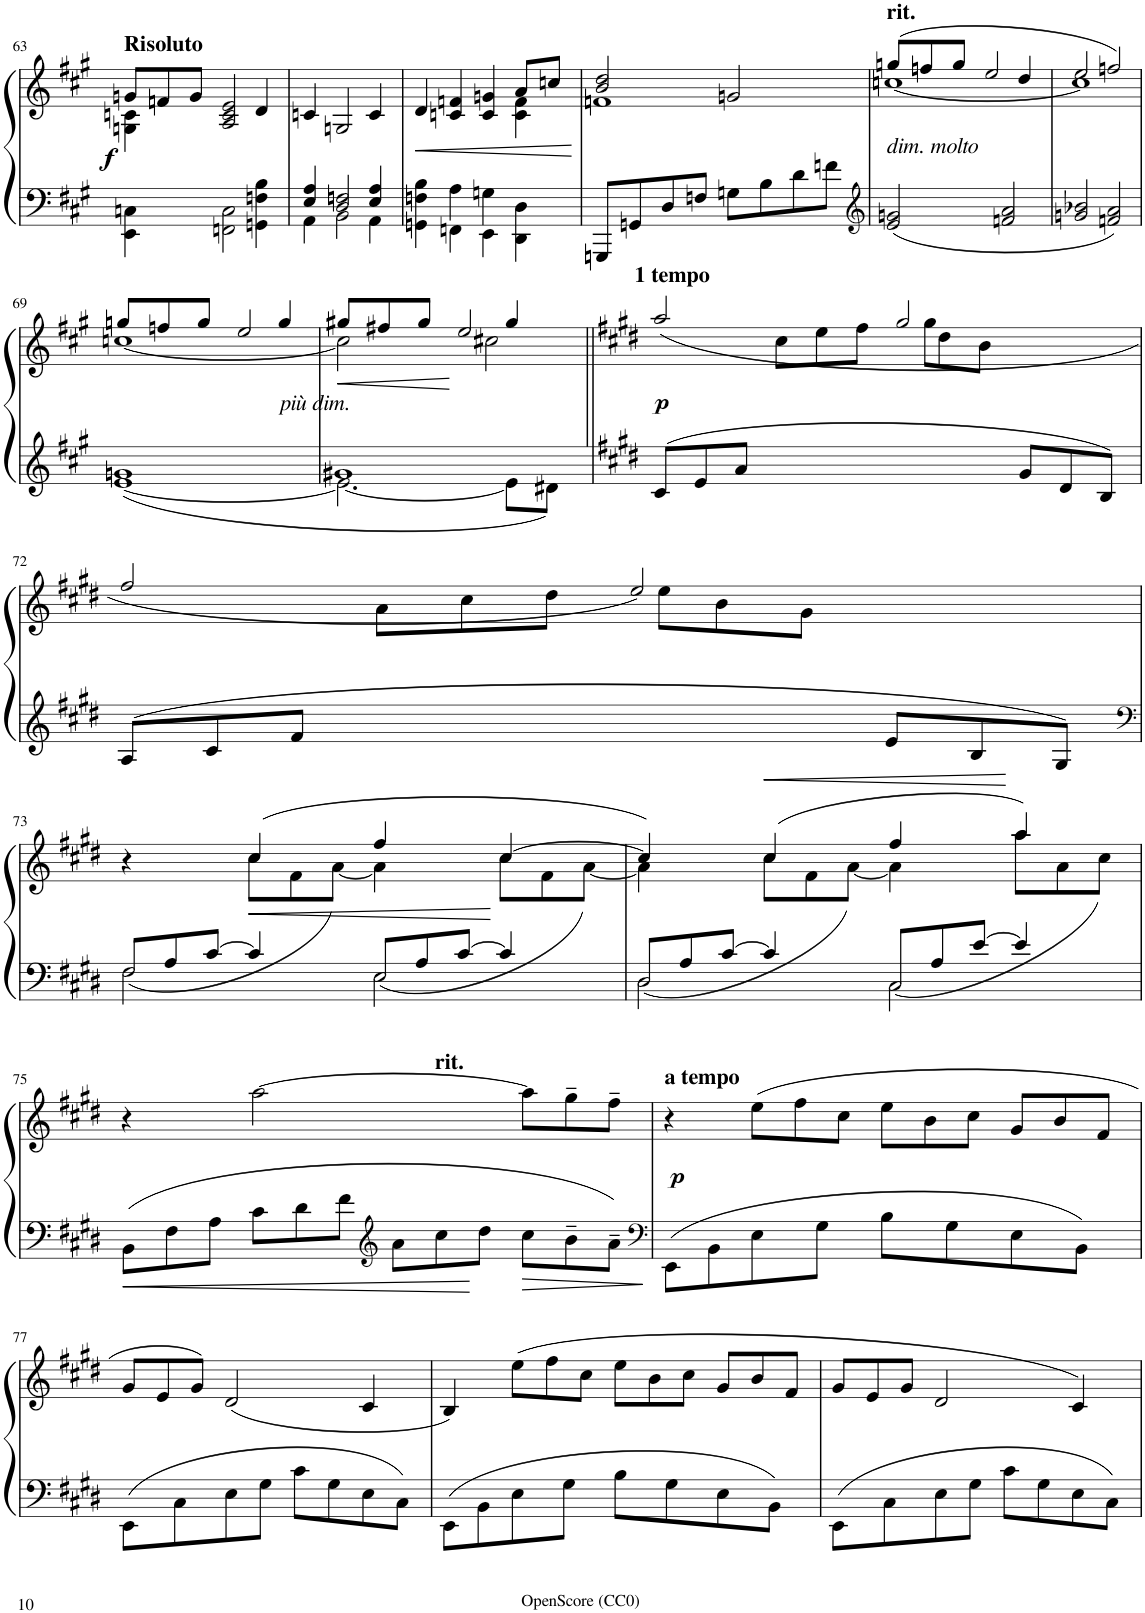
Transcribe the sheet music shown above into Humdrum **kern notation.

**kern	**kern	**dynam
*part1	*part1	*part1
*staff2	*staff1	*staff1/2
*I"Piano	*	*
*I'Pno.	*	*
!!LO:PB:g=z
*clefF4	*clefG2	*
*k[f#c#g#]	*k[f#c#g#]	*
*M4/4	*M4/4	*
*met(c)	*met(c)	*
=63	=63	=63
*^	*	*
*	*	*Xtuplet	*
*	*	*^	*
!	!	!LO:TX:a:B:t=Risoluto	!	!
!	!	!	!	!LO:DY:b
2.ryy	4EE\ 4Cn\	12gn/L	4Gn\ 4cn\	f
.	.	12fn/	.	.
.	.	12g/J	.	.
.	2FFn\ 2C\	2A/ 2c/ 2e/	4ryy	.
.	.	.	4ryy	.
4Fn\ 4B\	4GGn\	4d/	4ryy	.
*	*	*v	*v	*
=64	=64	=64	=64
4E/ 4A/	4AA\	4cn/	.
2D/ 2Fn/	2BB\	2Gn/	.
4E/ 4A/	4AA\	4c/	.
=65	=65	=65	=65
!	!	!	!LO:HP:b
*	*	*^	*
4Fn\ 4B\	4GGn\	4d/	2.ryy	<
4A\	4FFn\	4cn/ 4fn/	.	.
4Gn\	4EE\	4c/ 4gn/	.	.
4ryy	4DD\ 4D\	8a/L	4c\ 4f\	.
.	.	8ccn/J	.	.
*v	*v	*	*	*
=66	=66	=66	=66
8GGGn/L	2b/ 2dd/	1fn	.
8GGn/	.	.	.
8D/	.	.	.
8Fn/J	.	.	.
8Gn\L	2gn/	.	.
8B\	.	.	.
8d\	.	.	.
8fn\J	.	.	.
=67	=67	=67	=67
*clefG2	*	*	*
!	!LO:TX:a:B:t=rit.	!	!
!	!LO:TX:b:i:t=dim. molto	!	!
2e/ 2gn/	(12ggn/L	[1ccn	.
.	12ffn/	.	.
.	12gg/J	.	.
.	2ee/	.	.
2fn/ 2a/	.	.	.
.	4dd/	.	.
=68	=68	=68	=68
2gn/ 2b-X/	2ee/	1cc]	.
2fn/ 2a/	2ffn/)	.	.
!!LO:LB:g=z	!!
=69	=69	=69	=69
*^	*	*	*
1gn	[1e	12ggn/L	[1ccn	.
.	.	12ffn/	.	.
.	.	12gg/J	.	.
.	.	2ee/	.	.
!	!	!LO:TX:b:i:t=più dim.	!	!
.	.	4gg/	.	.
=70	=70	=70	=70	=70
!	!	!	!	!LO:HP:b
1g#X	2.e\_	12gg#X/L	2cc\]	<
.	.	12ff#X/	.	.
.	.	12gg#/J	.	.
.	.	2ee/	.	[
.	.	.	2cc#X\	.
.	8e\L]	4gg#/	.	.
.	8d#X\J	.	.	.
*v	*v	*	*	*
=71||	=71||	=71||	=71||
*k[f#c#g#d#]	*k[f#c#g#d#]	*	*
*Xtuplet	*	*	*
*^	*	*	*
!	!	!LO:TX:a:B:t=1 tempo	!	!
!	!	!	!	!LO:DY:b
*v	*v	*	*	*
12c#/L	(2aa/	4ryy	p
12e/	.	.	.
12a/J	.	.	.
2ryy	.	12cc#\L	.
.	.	12ee\	.
.	.	12ff#\J	.
.	2gg#/	12gg#\L	.
.	.	12dd#\	.
.	.	12b\J	.
12g#/L	.	4ryy	.
12d#/	.	.	.
12B/J	.	.	.
!!LO:LB:g=z	!!
=72	=72	=72	=72
12A/L	2ff#/	4ryy	.
12c#/	.	.	.
12f#/J	.	.	.
2ryy	.	12a\L	.
.	.	12cc#\	.
.	.	12dd#\J	.
.	2ee/)	12ee\L	.
.	.	12b\	.
.	.	12g#\J	.
12e/L	.	4ryy	.
12B/	.	.	.
12G#/J	.	.	.
!!LO:LB:g=z	!!
=73	=73	=73	=73
*clefF4	*	*	*
*^	*	*	*
(12F#/L	2F#\	4r	4ryy	.
12A/	.	.	.	.
[12c#/J	.	.	.	.
!	!	!	!	!LO:HP:b
4c#/]	.	(4cc#/	12cc#\L	<
.	.	.	12f#\	.
.	.	.	([12a\J	.
12E/L	2E\	4ff#/	4a\]	.
12A/	.	.	.	.
[12c#/J	.	.	.	.
4c#/]	.	[4cc#/	12cc#\L	[
.	.	.	12f#\	.
.	.	.	[12a\J	.
=74	=74	=74	=74	=74
12D#/L	2D#\	4cc#/])	4a\]	.
12A/	.	.	.	.
[12c#/J	.	.	.	.
!	!	!	!	!LO:HP:b
4c#/]	.	(4cc#/	12cc#\L	<
.	.	.	12f#\	.
.	.	.	([12a\J	.
12C#/L	2C#\	4ff#/	4a\]	.
12A/	.	.	.	.
[12e/J	.	.	.	.
4e/]	.	4aa/)	12aa\L	[
.	.	.	12a\	.
.	.	.	12cc#\J)	.
*v	*v	*	*	*
!!LO:LB:g=z	!!
=75	=75	=75	=75
12BB\L	4r	3..ryy	.
12F#\	.	.	.
12A\J	.	.	.
12c#\L	[2aa\	.	.
12d#\	.	.	.
12f#\J	.	.	.
*clefG2	*	*	*
12a\L	.	.	.
!	!	!LO:TX:a:B:t=rit.	!
12cc#\	.	3ryy	.
12dd#\J	.	.	[
12cc#\L	12aa\L]	.	.
12b~\	12gg#~\	.	.
12a~\J	12ff#~\J	12ryy	.
*	*v	*v	*
=76	=76	=76
*clefF4	*	*
*	*^	*
!	!LO:TX:a:B:t=a tempo	!	!
!	!	!	!LO:DY:b
*	*v	*v	*
8EE\L	4r	p
8BB\	.	.
8E\	(12ee\L	.
.	12ff#\	.
8G#\J	.	.
.	12cc#\J	.
8B\L	12ee\L	.
.	12b\	.
8G#\	.	.
.	12cc#\J	.
8E\	12g#/L	.
.	12b/	.
8BB\J	.	.
.	12f#/J	.
!!LO:LB:g=z
=77	=77	=77
8EE\L	12g#/L	.
.	12e/	.
8C#\	.	.
.	12g#/J)	.
8E\	(2d#/	.
8G#\J	.	.
8c#\L	.	.
8G#\	.	.
8E\	4c#/	.
8C#\J	.	.
=78	=78	=78
8EE\L	4B/)	.
8BB\	.	.
8E\	(12ee\L	.
.	12ff#\	.
8G#\J	.	.
.	12cc#\J	.
8B\L	12ee\L	.
.	12b\	.
8G#\	.	.
.	12cc#\J	.
8E\	12g#/L	.
.	12b/	.
8BB\J	.	.
.	12f#/J	.
=79	=79	=79
8EE\L	12g#/L	.
.	12e/	.
8C#\	.	.
.	12g#/J	.
8E\	2d#/	.
8G#\J	.	.
8c#\L	.	.
8G#\	.	.
8E\	4c#/)	.
8C#\J	.	.
=	=	=
*-	*-	*-
